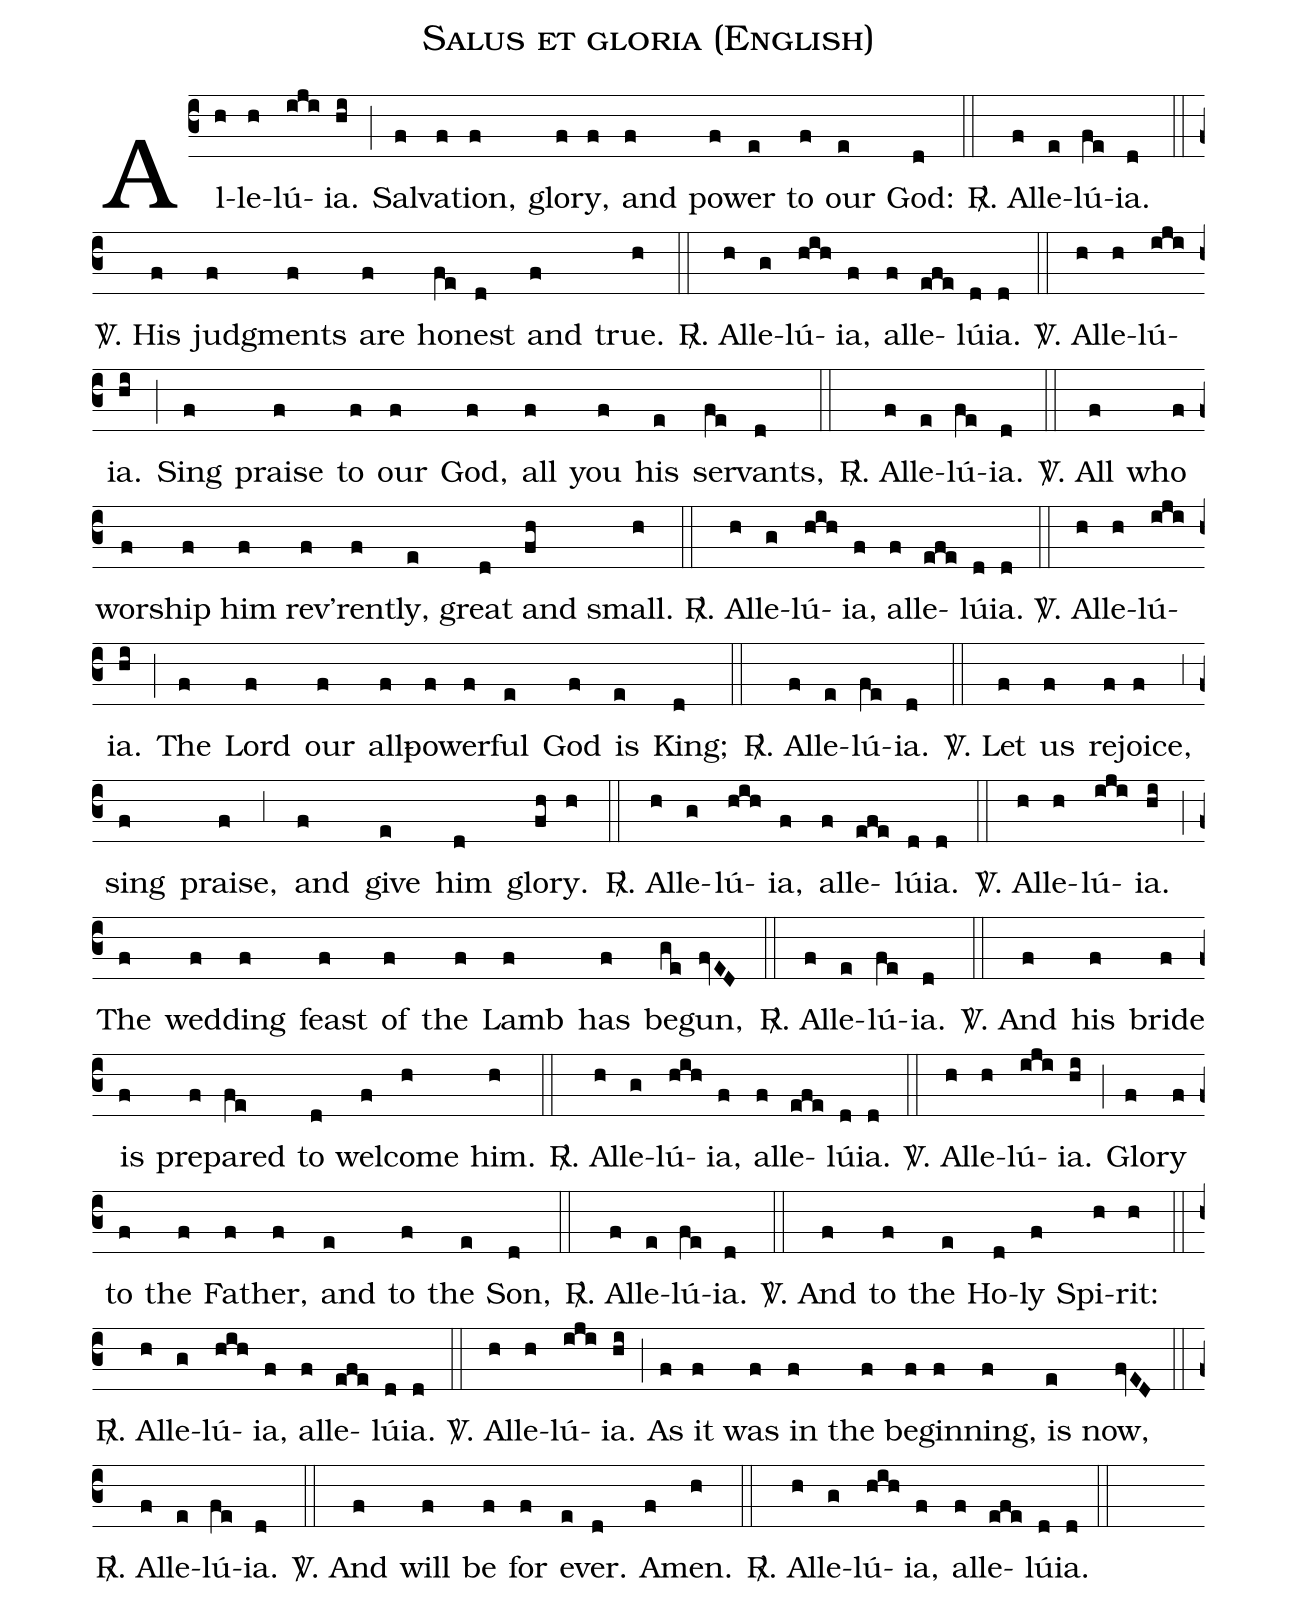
name:Salus et gloria (English);
%%
(c3) Al(h)l{e}(h)l{ú}(iji)i{a}.(hi) (;) Sal(f)va(f)tion,(f) glo(f)ry,(f) and(f) po(f)wer(e) to(f) our(e) God:(d) (::)
<sp>R/</sp>. {A}l(f)l{e}(e)l{ú}(fe)i{a}.(d) (::)
<sp>V/</sp>. {His}(f) jud(f)gments(f) are(f) ho(fe)nest(d) and(f) true.(h) (::)
<sp>R/</sp>. {A}l(h)l{e}(g)l{ú}(hih)i{a},(f) {a}l(f)l{e}(efe)l{ú}(d)i{a}.(d) (::)

<sp>V/</sp>. {A}l(h)l{e}(h)l{ú}(iji)i{a}.(hi) (;) {Sing}(f) praise(f) to(f) our(f) God,(f) all(f) you(f) his(e) ser(fe)vants,(d) (::)
<sp>R/</sp>. {A}l(f)l{e}(e)l{ú}(fe)i{a}.(d) (::)
<sp>V/</sp>. {All}(f) who(f) wor(f)ship(f) him(f) rev'(f)ren(f)tly,(e) great(d) and(fh) small.(h) (::)
<sp>R/</sp>. {A}l(h)l{e}(g)l{ú}(hih)i{a},(f) {a}l(f)l{e}(efe)l{ú}(d)i{a}.(d) (::)

<sp>V/</sp>. {A}l(h)l{e}(h)l{ú}(iji)i{a}.(hi) (;) {The}(f) Lord(f) our(f) {all}<sp>-</sp>(f)po(f)wer(f)ful(e) God(f) is(e) King;(d) (::)
<sp>R/</sp>. {A}l(f)l{e}(e)l{ú}(fe)i{a}.(d) (::)
<sp>V/</sp>. {Let}(f) us(f) re(f)joice,(f) (,3) sing(f) praise,(f) (,3) and(f) give(e) him(d) glo(fh)ry.(h) (::)
<sp>R/</sp>. {A}l(h)l{e}(g)l{ú}(hih)i{a},(f) {a}l(f)l{e}(efe)l{ú}(d)i{a}.(d) (::)

<sp>V/</sp>. {A}l(h)l{e}(h)l{ú}(iji)i{a}.(hi) (;) {The}(f) wed(f)ding(f) feast(f) of(f) the(f) Lamb(f) has(f) be(ge)gun,(fvED) (::)
<sp>R/</sp>. {A}l(f)l{e}(e)l{ú}(fe)i{a}.(d) (::)
<sp>V/</sp>. {And}(f) his(f) bride(f) is(f) pre(f)pared(fe) to(d) wel(f)come(h) him.(h) (::)
<sp>R/</sp>. {A}l(h)l{e}(g)l{ú}(hih)i{a},(f) {a}l(f)l{e}(efe)l{ú}(d)i{a}.(d) (::)

<sp>V/</sp>. {A}l(h)l{e}(h)l{ú}(iji)i{a}.(hi) (;) {Glo}(f)ry(f) to(f) the(f) Fa(f)ther,(f) and(e) to(f) the(e) Son,(d) (::)
<sp>R/</sp>. {A}l(f)l{e}(e)l{ú}(fe)i{a}.(d) (::)
<sp>V/</sp>. {And}(f) to(f) the(e) Ho(d)ly(f) Spi(h)rit:(h) (::)
<sp>R/</sp>. {A}l(h)l{e}(g)l{ú}(hih)i{a},(f) {a}l(f)l{e}(efe)l{ú}(d)i{a}.(d) (::)

<sp>V/</sp>. {A}l(h)l{e}(h)l{ú}(iji)i{a}.(hi) (;) {As}(f) it(f) was(f) in(f) the(f) be(f)gin(f)ning,(f) is(e) now,(fvED) (::)
<sp>R/</sp>. {A}l(f)l{e}(e)l{ú}(fe)i{a}.(d) (::)
<sp>V/</sp>. {And}(f) will(f) be(f) for(f) e(e)ver.(d) A(f)men.(h) (::)
<sp>R/</sp>. {A}l(h)l{e}(g)l{ú}(hih)i{a},(f) {a}l(f)l{e}(efe)l{ú}(d)i{a}.(d) (::)
